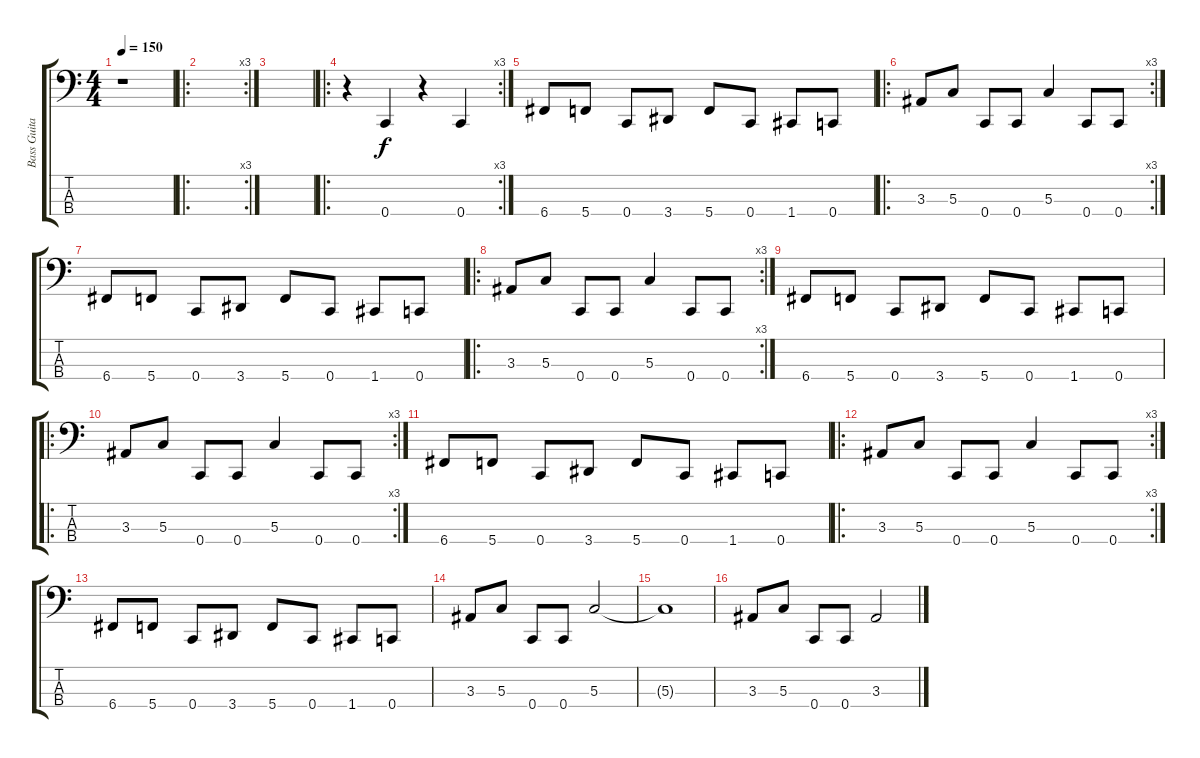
\track ("Bass Guitar" "Bass Guita") {instrument electricbasspick}
\staff {score tabs}
\tuning (F2 C2 G1 C1) {hide}
\ts (4 4)
\tempo 150
\clef f4
\ks c
r.1{dy f} |
\ro
\rc 3
|
|
\ro
\rc 3
r.4 0.4.4 r.4 0.4.4 |
6.4.8 5.4.8 0.4.8 3.4.8 5.4.8 0.4.8 1.4.8 0.4.8 |
\ro
\rc 3
3.3.8 5.3.8 0.4.8 0.4.8 5.3.4 0.4.8 0.4.8 |
6.4.8 5.4.8 0.4.8 3.4.8 5.4.8 0.4.8 1.4.8 0.4.8 |
\ro
\rc 3
3.3.8 5.3.8 0.4.8 0.4.8 5.3.4 0.4.8 0.4.8 |
6.4.8 5.4.8 0.4.8 3.4.8 5.4.8 0.4.8 1.4.8 0.4.8 |
\ro
\rc 3
3.3.8 5.3.8 0.4.8 0.4.8 5.3.4 0.4.8 0.4.8 |
6.4.8 5.4.8 0.4.8 3.4.8 5.4.8 0.4.8 1.4.8 0.4.8 |
\ro
\rc 3
3.3.8 5.3.8 0.4.8 0.4.8 5.3.4 0.4.8 0.4.8 |
6.4.8 5.4.8 0.4.8 3.4.8 5.4.8 0.4.8 1.4.8 0.4.8 |
3.3.8 5.3.8 0.4.8 0.4.8 5.3.2 |
5.3{t}.1 |
3.3.8 5.3.8 0.4.8 0.4.8 3.3.2
